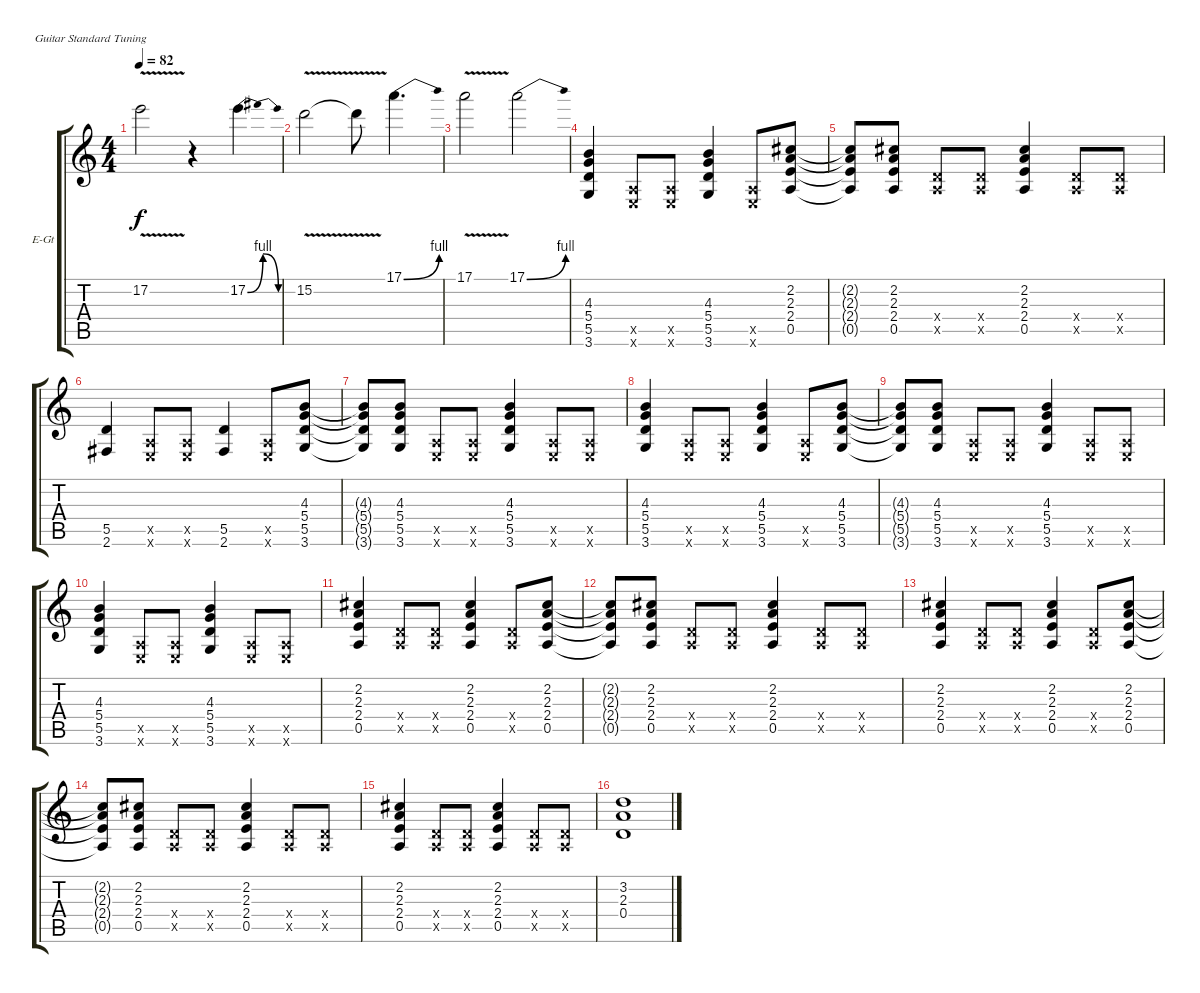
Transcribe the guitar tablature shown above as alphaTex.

\bracketExtendMode groupsimilarinstruments
\firstSystemTrackNameOrientation horizontal
\otherSystemsTrackNameOrientation horizontal
\track ("Guitar 4olo" "E-Gt") {instrument acousticgrandpiano}
\staff {score tabs}
\tuning (E4 B3 G3 D3 A2 E2)
\displaytranspose 12
\ts (4 4)
\tempo 82
\clef g2
\ks c
17.2{v}.2{dy f} r.4 17.2{be (bendrelease 0 0 30 4 30 4 60 0)}.4 |
15.2{v}.2 15.2{t}.8 17.1{be (bend 0 0 60 4)}.4{d} |
17.1{v}.2 17.1{be (bend 0 0 60 4)}.2 |
(4.3 5.4 5.5 3.6).4 (0.5{x} 0.6{x}).8 (0.5{x} 0.6{x}).8 (4.3 5.4 5.5 3.6).4 (0.5{x} 0.6{x}).8 (2.2 2.3 2.4 0.5).8 |
(2.2{t} 2.3{t} 2.4{t} 0.5{t}).8 (2.2 2.3 2.4 0.5).8 (0.4{x} 0.5{x}).8 (0.4{x} 0.5{x}).8 (2.2 2.3 2.4 0.5).4 (0.4{x} 0.5{x}).8 (0.4{x} 0.5{x}).8 |
(5.5 2.6).4 (0.5{x} 0.6{x}).8 (0.5{x} 0.6{x}).8 (5.5 2.6).4 (0.5{x} 0.6{x}).8 (4.3 5.4 5.5 3.6).8 |
(4.3{t} 5.4{t} 5.5{t} 3.6{t}).8 (4.3 5.4 5.5 3.6).8 (0.5{x} 0.6{x}).8 (0.5{x} 0.6{x}).8 (4.3 5.4 5.5 3.6).4 (0.5{x} 0.6{x}).8 (0.5{x} 0.6{x}).8 |
(4.3 5.4 5.5 3.6).4 (0.5{x} 0.6{x}).8 (0.5{x} 0.6{x}).8 (4.3 5.4 5.5 3.6).4 (0.5{x} 0.6{x}).8 (4.3 5.4 5.5 3.6).8 |
(4.3{t} 5.4{t} 5.5{t} 3.6{t}).8 (4.3 5.4 5.5 3.6).8 (0.5{x} 0.6{x}).8 (0.5{x} 0.6{x}).8 (4.3 5.4 5.5 3.6).4 (0.5{x} 0.6{x}).8 (0.5{x} 0.6{x}).8 |
(4.3 5.4 5.5 3.6).4 (0.5{x} 0.6{x}).8 (0.5{x} 0.6{x}).8 (4.3 5.4 5.5 3.6).4 (0.5{x} 0.6{x}).8 (0.5{x} 0.6{x}).8 |
(2.2 2.3 2.4 0.5).4 (0.4{x} 0.5{x}).8 (0.4{x} 0.5{x}).8 (2.2 2.3 2.4 0.5).4 (0.4{x} 0.5{x}).8 (2.2 2.3 2.4 0.5).8 |
(2.2{t} 2.3{t} 2.4{t} 0.5{t}).8 (2.2 2.3 2.4 0.5).8 (0.4{x} 0.5{x}).8 (0.4{x} 0.5{x}).8 (2.2 2.3 2.4 0.5).4 (0.4{x} 0.5{x}).8 (0.4{x} 0.5{x}).8 |
(2.2 2.3 2.4 0.5).4 (0.4{x} 0.5{x}).8 (0.4{x} 0.5{x}).8 (2.2 2.3 2.4 0.5).4 (0.4{x} 0.5{x}).8 (2.2 2.3 2.4 0.5).8 |
(2.2{t} 2.3{t} 2.4{t} 0.5{t}).8 (2.2 2.3 2.4 0.5).8 (0.4{x} 0.5{x}).8 (0.4{x} 0.5{x}).8 (2.2 2.3 2.4 0.5).4 (0.4{x} 0.5{x}).8 (0.4{x} 0.5{x}).8 |
(2.2 2.3 2.4 0.5).4 (0.4{x} 0.5{x}).8 (0.4{x} 0.5{x}).8 (2.2 2.3 2.4 0.5).4 (0.4{x} 0.5{x}).8 (0.4{x} 0.5{x}).8 |
(3.2 2.3 0.4).1
